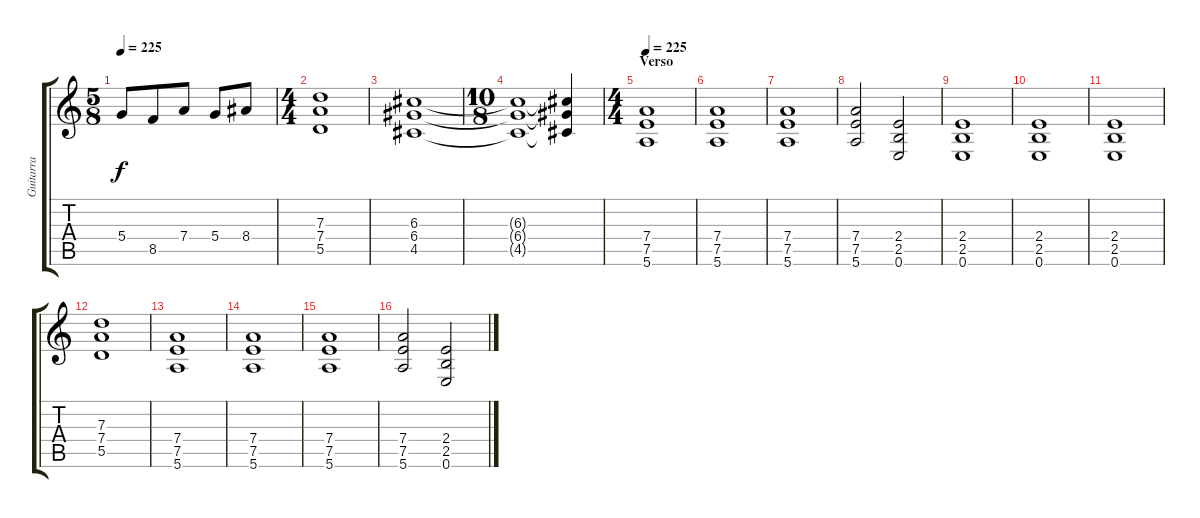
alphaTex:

\track ("Guitarra" "Guitarra") {instrument distortionguitar}
\staff {score tabs}
\tuning (E4 B3 G3 D3 A2 E2) {hide}
\ts (5 8)
\tempo 225
\clef g2
\ks c
5.4.8{dy f} 8.5.8 7.4.8 5.4.8 8.4.8 |
\ts (4 4)
(7.3 7.4 5.5).1 |
(6.3 6.4 4.5).1 |
\ts (10 8)
(6.3{t} 6.4{t} 4.5{t}).1 (6.3{t} 6.4{t} 4.5{t}).4 |
\ts (4 4)
\section ("" "Verso")
\tempo 225
(7.4 7.5 5.6).1 |
(7.4 7.5 5.6).1 |
(7.4 7.5 5.6).1 |
(7.4 7.5 5.6).2 (2.4 2.5 0.6).2 |
(2.4 2.5 0.6).1 |
(2.4 2.5 0.6).1 |
(2.4 2.5 0.6).1 |
(7.3 7.4 5.5).1 |
(7.4 7.5 5.6).1 |
(7.4 7.5 5.6).1 |
(7.4 7.5 5.6).1 |
(7.4 7.5 5.6).2 (2.4 2.5 0.6).2
